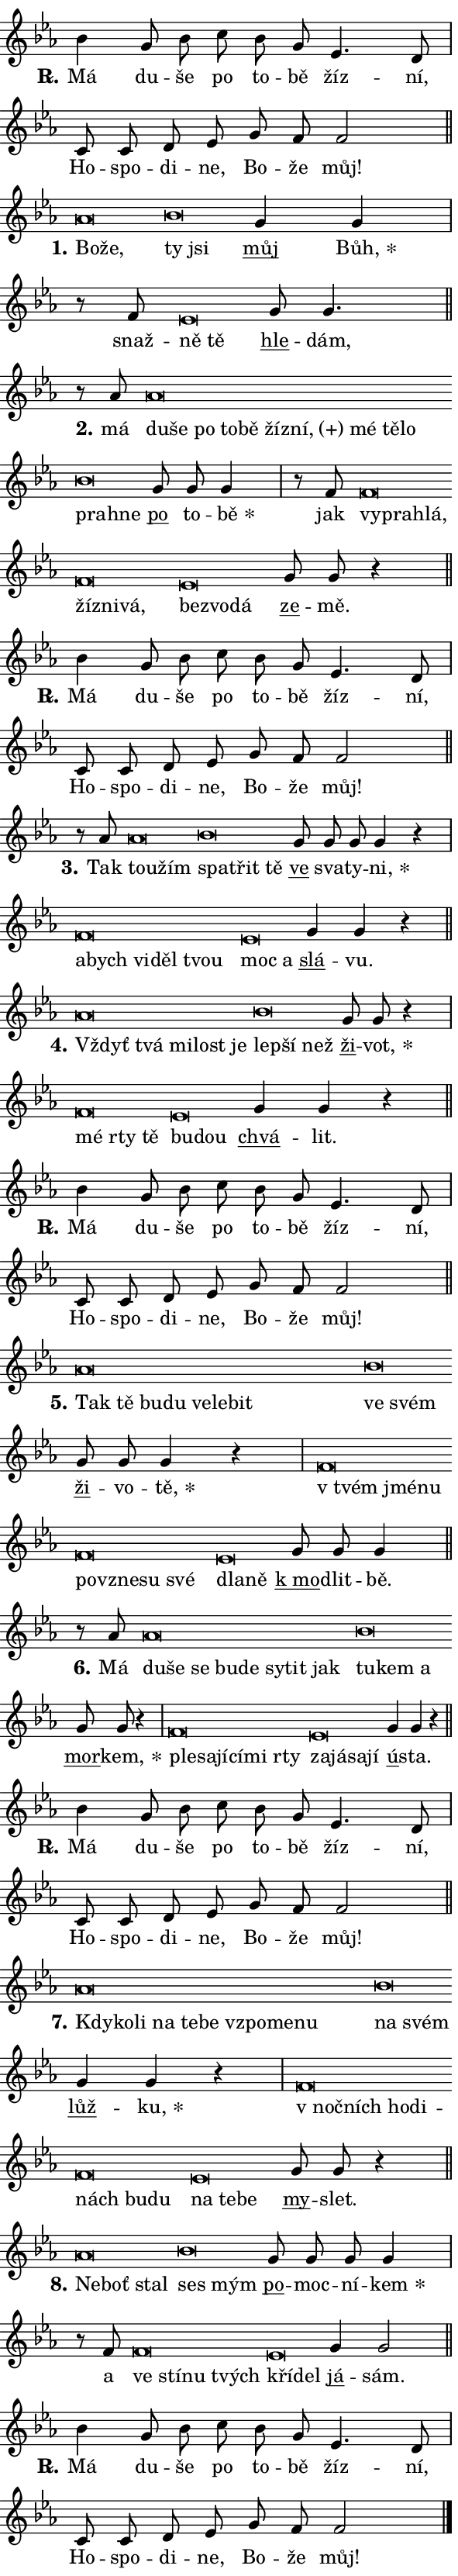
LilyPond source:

\version "2.24.0"
\header { tagline = "" }
\paper {
  indent = 0\cm
  top-margin = 0\cm
  right-margin = 0.13\cm % to fit lyric hyphens
  bottom-margin = 0\cm
  left-margin = 0\cm
  paper-width = 10\cm
  page-breaking = #ly:one-page-breaking
  system-system-spacing.basic-distance = #11
  score-system-spacing.basic-distance = #11
  ragged-last = ##f
}


%% Author: Thomas Morley
%% https://lists.gnu.org/archive/html/lilypond-user/2020-05/msg00002.html
#(define (line-position grob)
"Returns position of @var[grob} in current system:
   @code{'start}, if at first time-step
   @code{'end}, if at last time-step
   @code{'middle} otherwise
"
  (let* ((col (ly:item-get-column grob))
         (ln (ly:grob-object col 'left-neighbor))
         (rn (ly:grob-object col 'right-neighbor))
         (col-to-check-left (if (ly:grob? ln) ln col))
         (col-to-check-right (if (ly:grob? rn) rn col))
         (break-dir-left
           (and
             (ly:grob-property col-to-check-left 'non-musical #f)
             (ly:item-break-dir col-to-check-left)))
         (break-dir-right
           (and
             (ly:grob-property col-to-check-right 'non-musical #f)
             (ly:item-break-dir col-to-check-right))))
        (cond ((eqv? 1 break-dir-left) 'start)
              ((eqv? -1 break-dir-right) 'end)
              (else 'middle))))

#(define (tranparent-at-line-position vctor)
  (lambda (grob)
  "Relying on @code{line-position} select the relevant enry from @var{vctor}.
Used to determine transparency,"
    (case (line-position grob)
      ((end) (not (vector-ref vctor 0)))
      ((middle) (not (vector-ref vctor 1)))
      ((start) (not (vector-ref vctor 2))))))

noteHeadBreakVisibility =
#(define-music-function (break-visibility)(vector?)
"Makes @code{NoteHead}s transparent relying on @var{break-visibility}"
#{
  \override NoteHead.transparent =
    #(tranparent-at-line-position break-visibility)
#})

#(define delete-ledgers-for-transparent-note-heads
  (lambda (grob)
    "Reads whether a @code{NoteHead} is transparent.
If so this @code{NoteHead} is removed from @code{'note-heads} from
@var{grob}, which is supposed to be @code{LedgerLineSpanner}.
As a result ledgers are not printed for this @code{NoteHead}"
    (let* ((nhds-array (ly:grob-object grob 'note-heads))
           (nhds-list
             (if (ly:grob-array? nhds-array)
                 (ly:grob-array->list nhds-array)
                 '()))
           ;; Relies on the transparent-property being done before
           ;; Staff.LedgerLineSpanner.after-line-breaking is executed.
           ;; This is fragile ...
           (to-keep
             (remove
               (lambda (nhd)
                 (ly:grob-property nhd 'transparent #f))
               nhds-list)))
      ;; TODO find a better method to iterate over grob-arrays, similiar
      ;; to filter/remove etc for lists
      ;; For now rebuilt from scratch
      (set! (ly:grob-object grob 'note-heads)  '())
      (for-each
        (lambda (nhd)
          (ly:pointer-group-interface::add-grob grob 'note-heads nhd))
        to-keep))))

squashNotes = {
  \override NoteHead.X-extent = #'(-0.2 . 0.2)
  \override NoteHead.Y-extent = #'(-0.75 . 0)
  \override NoteHead.stencil =
    #(lambda (grob)
       (let ((pos (ly:grob-property grob 'staff-position)))
         (begin
           (if (< pos -7) (display "ERROR: Lower brevis then expected\n") (display ""))
           (if (<= pos -6) ly:text-interface::print ly:note-head::print))))
}
unSquashNotes = {
  \revert NoteHead.X-extent
  \revert NoteHead.Y-extent
  \revert NoteHead.stencil
}

hideNotes = \noteHeadBreakVisibility #begin-of-line-visible
unHideNotes = \noteHeadBreakVisibility #all-visible

% work-around for resetting accidentals
% https://lilypond.org/doc/v2.23/Documentation/notation/displaying-rhythms#unmetered-music
cadenzaMeasure = {
  \cadenzaOff
  \partial 1024 s1024
  \cadenzaOn
}

#(define-markup-command (accent layout props text) (markup?)
  "Underline accented syllable"
  (interpret-markup layout props
    #{\markup \override #'(offset . 4.3) \underline { #text }#}))

responsum = \markup \concat {
  "R" \hspace #-1.05 \path #0.1 #'((moveto 0 0.07) (lineto 0.9 0.8)) \hspace #0.05 "."
}

spaceSize = #0.6828661417322834 % exact space size for TeX Gyre Schola

\layout {
  \context {
    \Staff
    \remove "Time_signature_engraver"
    \override LedgerLineSpanner.after-line-breaking = #delete-ledgers-for-transparent-note-heads
  }
  \context {
    \Lyrics {
      \override LyricSpace.minimum-distance = \spaceSize
      \override LyricText.font-name = #"TeX Gyre Schola"
      \override LyricText.font-size = 1
      \override StanzaNumber.font-name = #"TeX Gyre Schola Bold"
      \override StanzaNumber.font-size = 1
    }
  }
  \context {
    \Score 
    \override NoteHead.text =
      #(lambda (grob) 
        (let ((pos (ly:grob-property grob 'staff-position)))
          #{\markup {
            \combine
              \halign #-0.55 \raise #(if (= pos -6) 0 0.5) \override #'(thickness . 2) \draw-line #'(3.2 . 0)
              \musicglyph "noteheads.sM1"
          }#}))
  }
}

% magnetic-lyrics.ily
%
%   written by
%     Jean Abou Samra <jean@abou-samra.fr>
%     Werner Lemberg <wl@gnu.org>
%
%   adapted by
%     Jiri Hon <jiri.hon@gmail.com>
%
% Version 2022-Apr-15

% https://www.mail-archive.com/lilypond-user@gnu.org/msg149350.html

#(define (Left_hyphen_pointer_engraver context)
   "Collect syllable-hyphen-syllable occurrences in lyrics and store
them in properties.  This engraver only looks to the left.  For
example, if the lyrics input is @code{foo -- bar}, it does the
following.

@itemize @bullet
@item
Set the @code{text} property of the @code{LyricHyphen} grob between
@q{foo} and @q{bar} to @code{foo}.

@item
Set the @code{left-hyphen} property of the @code{LyricText} grob with
text @q{foo} to the @code{LyricHyphen} grob between @q{foo} and
@q{bar}.
@end itemize

Use this auxiliary engraver in combination with the
@code{lyric-@/text::@/apply-@/magnetic-@/offset!} hook."
   (let ((hyphen #f)
         (text #f))
     (make-engraver
      (acknowledgers
       ((lyric-syllable-interface engraver grob source-engraver)
        (set! text grob)))
      (end-acknowledgers
       ((lyric-hyphen-interface engraver grob source-engraver)
        ;(when (not (grob::has-interface grob 'lyric-space-interface))
          (set! hyphen grob)));)
      ((stop-translation-timestep engraver)
       (when (and text hyphen)
         (ly:grob-set-object! text 'left-hyphen hyphen))
       (set! text #f)
       (set! hyphen #f)))))

#(define (lyric-text::apply-magnetic-offset! grob)
   "If the space between two syllables is less than the value in
property @code{LyricText@/.details@/.squash-threshold}, move the right
syllable to the left so that it gets concatenated with the left
syllable.

Use this function as a hook for
@code{LyricText@/.after-@/line-@/breaking} if the
@code{Left_@/hyphen_@/pointer_@/engraver} is active."
   (let ((hyphen (ly:grob-object grob 'left-hyphen #f)))
     (when hyphen
       (let ((left-text (ly:spanner-bound hyphen LEFT)))
         (when (grob::has-interface left-text 'lyric-syllable-interface)
           (let* ((common (ly:grob-common-refpoint grob left-text X))
                  (this-x-ext (ly:grob-extent grob common X))
                  (left-x-ext
                   (begin
                     ;; Trigger magnetism for left-text.
                     (ly:grob-property left-text 'after-line-breaking)
                     (ly:grob-extent left-text common X)))
                  ;; `delta` is the gap width between two syllables.
                  (delta (- (interval-start this-x-ext)
                            (interval-end left-x-ext)))
                  (details (ly:grob-property grob 'details))
                  (threshold (assoc-get 'squash-threshold details 0.2)))
             (when (< delta threshold)
               (let* (;; We have to manipulate the input text so that
                      ;; ligatures crossing syllable boundaries are not
                      ;; disabled.  For languages based on the Latin
                      ;; script this is essentially a beautification.
                      ;; However, for non-Western scripts it can be a
                      ;; necessity.
                      (lt (ly:grob-property left-text 'text))
                      (rt (ly:grob-property grob 'text))
                      (is-space (grob::has-interface hyphen 'lyric-space-interface))
                      (space (if is-space " " ""))
                      (extra-delta (if is-space spaceSize 0))
                      ;; Append new syllable.
                      (ltrt-space (if (and (string? lt) (string? rt))
                                (string-append lt space rt)
                                (make-concat-markup (list lt space rt))))
                      ;; Right-align `ltrt` to the right side.
                      (ltrt-space-markup (grob-interpret-markup
                               grob
                               (make-translate-markup
                                (cons (interval-length this-x-ext) 0)
                                (make-right-align-markup ltrt-space)))))
                 (begin
                   ;; Don't print `left-text`.
                   (ly:grob-set-property! left-text 'stencil #f)
                   ;; Set text and stencil (which holds all collected
                   ;; syllables so far) and shift it to the left.
                   (ly:grob-set-property! grob 'text ltrt-space)
                   (ly:grob-set-property! grob 'stencil ltrt-space-markup)
                   (ly:grob-translate-axis! grob (- (- delta extra-delta)) X))))))))))


#(define (lyric-hyphen::displace-bounds-first grob)
   ;; Make very sure this callback isn't triggered too early.
   (let ((left (ly:spanner-bound grob LEFT))
         (right (ly:spanner-bound grob RIGHT)))
     (ly:grob-property left 'after-line-breaking)
     (ly:grob-property right 'after-line-breaking)
     (ly:lyric-hyphen::print grob)))

squashThreshold = #0.4

\layout {
  \context {
    \Lyrics
    \consists #Left_hyphen_pointer_engraver
    \override LyricText.after-line-breaking =
      #lyric-text::apply-magnetic-offset!
    \override LyricHyphen.stencil = #lyric-hyphen::displace-bounds-first
    \override LyricText.details.squash-threshold = \squashThreshold
    \override LyricHyphen.minimum-distance = 0
    \override LyricHyphen.minimum-length = \squashThreshold
  }
}

squashText = \override LyricText.details.squash-threshold = 9999
unSquashText = \override LyricText.details.squash-threshold = \squashThreshold

leftText = \override LyricText.self-alignment-X = #LEFT
unLeftText = \revert LyricText.self-alignment-X

starOffset = #(lambda (grob) 
                (let ((x_offset (ly:self-alignment-interface::aligned-on-x-parent grob)))
                  (if (= x_offset 0) 0 (+ x_offset 1.2))))

star = #(define-music-function (syllable)(string?)
"Append star separator at the end of a syllable"
#{
  \once \override LyricText.X-offset = #starOffset
  \lyricmode { \markup {
    #syllable
    \override #'((font-name . "TeX Gyre Schola Bold")) \hspace #0.2 \lower #0.65 \larger "*"
  } }
#})

starAccent = #(define-music-function (syllable)(string?)
"Append star separator at the end of a syllable and make accent"
#{
  \once \override LyricText.X-offset = #starOffset
  \lyricmode { \markup {
    \accent #syllable
    \override #'((font-name . "TeX Gyre Schola Bold")) \hspace #0.2 \lower #0.65 \larger "*"
  } }
#})

breath = #(define-music-function (syllable)(string?)
"Append breathing indicator at the end of a syllable"
#{
  \lyricmode { \markup { #syllable "+" } }
#})

optionalBreath = #(define-music-function (syllable)(string?)
"Append optional breathing indicator at the end of a syllable"
#{
  \lyricmode { \markup { #syllable "(+)" } }
#})


\score {
    <<
        \new Voice = "melody" { \cadenzaOn \key es \major \relative { bes'4 g8 bes c bes g es4. d8 \cadenzaMeasure \bar "|" c8 c d es g f f2 \cadenzaMeasure \bar "||" \break } }
        \new Lyrics \lyricsto "melody" { \lyricmode { \set stanza = \responsum
Má du -- še po to -- bě žíz -- ní, Ho -- spo -- di -- ne, Bo -- že můj! } }
    >>
    \layout {}
}

\score {
    <<
        \new Voice = "melody" { \cadenzaOn \key es \major \relative { \squashNotes as'\breve*1/16 \hideNotes \breve*1/16 \bar "" \unHideNotes \unSquashNotes \squashNotes bes\breve*1/16 \hideNotes \breve*1/16 \bar "" \unHideNotes \unSquashNotes \bar "" g4 g \cadenzaMeasure \bar "|" r8 f \squashNotes es\breve*1/16 \hideNotes \breve*1/16 \bar "" \unHideNotes \unSquashNotes \bar "" g8 g4. \cadenzaMeasure \bar "||" \break } }
        \new Lyrics \lyricsto "melody" { \lyricmode { \set stanza = "1."
\leftText Bo -- \squashText že, \unSquashText ty \squashText jsi \unLeftText \unSquashText \markup \accent můj \star Bůh, snaž -- \leftText ně \squashText tě \unLeftText \unSquashText \markup \accent hle -- dám, } }
    >>
    \layout {}
}

\score {
    <<
        \new Voice = "melody" { \cadenzaOn \key es \major \relative { r8 as'8 \squashNotes as\breve*1/16 \hideNotes \breve*1/16 \bar "" \breve*1/16 \bar "" \breve*1/16 \bar "" \breve*1/16 \bar "" \breve*1/16 \bar "" \breve*1/16 \bar "" \breve*1/16 \bar "" \breve*1/16 \breve*1/16 \bar "" \unHideNotes \unSquashNotes \squashNotes bes\breve*1/16 \hideNotes \breve*1/16 \bar "" \unHideNotes \unSquashNotes \bar "" g8 g g4 \cadenzaMeasure \bar "|" r8 f8 \squashNotes f\breve*1/16 \hideNotes \breve*1/16 \bar "" \breve*1/16 \bar "" \breve*1/16 \bar "" \breve*1/16 \breve*1/16 \bar "" \unHideNotes \unSquashNotes \squashNotes es\breve*1/16 \hideNotes \breve*1/16 \breve*1/16 \bar "" \unHideNotes \unSquashNotes \bar "" g8 g r4 \cadenzaMeasure \bar "||" \break } }
        \new Lyrics \lyricsto "melody" { \lyricmode { \set stanza = "2."
má \leftText du -- \squashText še po to -- bě žíz -- \optionalBreath ní, mé tě -- lo \unSquashText pra -- \squashText hne \unLeftText \unSquashText \markup \accent po to -- \star bě jak \leftText vy -- \squashText pra -- hlá, žíz -- ni -- vá, \unSquashText bez -- \squashText vo -- dá \unLeftText \unSquashText \markup \accent ze -- mě. } }
    >>
    \layout {}
}

\score {
    <<
        \new Voice = "melody" { \cadenzaOn \key es \major \relative { bes'4 g8 bes c bes g es4. d8 \cadenzaMeasure \bar "|" c8 c d es g f f2 \cadenzaMeasure \bar "||" \break } }
        \new Lyrics \lyricsto "melody" { \lyricmode { \set stanza = \responsum
Má du -- še po to -- bě žíz -- ní, Ho -- spo -- di -- ne, Bo -- že můj! } }
    >>
    \layout {}
}

\score {
    <<
        \new Voice = "melody" { \cadenzaOn \key es \major \relative { r8 as'8 \squashNotes as\breve*1/16 \hideNotes \breve*1/16 \bar "" \unHideNotes \unSquashNotes \squashNotes bes\breve*1/16 \hideNotes \breve*1/16 \breve*1/16 \bar "" \unHideNotes \unSquashNotes \bar "" g8 g g g4 r \cadenzaMeasure \bar "|" \squashNotes f\breve*1/16 \hideNotes \breve*1/16 \bar "" \breve*1/16 \bar "" \breve*1/16 \breve*1/16 \bar "" \unHideNotes \unSquashNotes \squashNotes es\breve*1/16 \hideNotes \breve*1/16 \bar "" \unHideNotes \unSquashNotes \bar "" g4 g r \cadenzaMeasure \bar "||" \break } }
        \new Lyrics \lyricsto "melody" { \lyricmode { \set stanza = "3."
Tak \leftText tou -- \squashText žím \unSquashText spa -- \squashText třit tě \unLeftText \unSquashText \markup \accent ve sva -- ty -- \star ni, \leftText a -- \squashText bych vi -- děl tvou \unSquashText moc \squashText a \unLeftText \unSquashText \markup \accent slá -- vu. } }
    >>
    \layout {}
}

\score {
    <<
        \new Voice = "melody" { \cadenzaOn \key es \major \relative { \squashNotes as'\breve*1/16 \hideNotes \breve*1/16 \bar "" \breve*1/16 \bar "" \breve*1/16 \breve*1/16 \bar "" \unHideNotes \unSquashNotes \squashNotes bes\breve*1/16 \hideNotes \breve*1/16 \breve*1/16 \bar "" \unHideNotes \unSquashNotes \bar "" g8 g r4 \cadenzaMeasure \bar "|" \squashNotes f\breve*1/16 \hideNotes \breve*1/16 \breve*1/16 \bar "" \unHideNotes \unSquashNotes \squashNotes es\breve*1/16 \hideNotes \breve*1/16 \bar "" \unHideNotes \unSquashNotes \bar "" g4 g r \cadenzaMeasure \bar "||" \break } }
        \new Lyrics \lyricsto "melody" { \lyricmode { \set stanza = "4."
\leftText Vždyť \squashText tvá mi -- lost je \unSquashText lep -- \squashText ší než \unLeftText \unSquashText \markup \accent ži -- \star vot, \leftText mé \squashText rty tě \unSquashText bu -- \squashText dou \unLeftText \unSquashText \markup \accent chvá -- lit. } }
    >>
    \layout {}
}

\score {
    <<
        \new Voice = "melody" { \cadenzaOn \key es \major \relative { bes'4 g8 bes c bes g es4. d8 \cadenzaMeasure \bar "|" c8 c d es g f f2 \cadenzaMeasure \bar "||" \break } }
        \new Lyrics \lyricsto "melody" { \lyricmode { \set stanza = \responsum
Má du -- še po to -- bě žíz -- ní, Ho -- spo -- di -- ne, Bo -- že můj! } }
    >>
    \layout {}
}

\score {
    <<
        \new Voice = "melody" { \cadenzaOn \key es \major \relative { \squashNotes as'\breve*1/16 \hideNotes \breve*1/16 \bar "" \breve*1/16 \bar "" \breve*1/16 \bar "" \breve*1/16 \bar "" \breve*1/16 \breve*1/16 \bar "" \unHideNotes \unSquashNotes \squashNotes bes\breve*1/16 \hideNotes \breve*1/16 \bar "" \unHideNotes \unSquashNotes \bar "" g8 g g4 r \cadenzaMeasure \bar "|" \squashNotes f\breve*1/16 \hideNotes \breve*1/16 \bar "" \breve*1/16 \bar "" \breve*1/16 \bar "" \breve*1/16 \bar "" \breve*1/16 \breve*1/16 \bar "" \unHideNotes \unSquashNotes \squashNotes es\breve*1/16 \hideNotes \breve*1/16 \bar "" \unHideNotes \unSquashNotes \bar "" g8 g g4 \cadenzaMeasure \bar "||" \break } }
        \new Lyrics \lyricsto "melody" { \lyricmode { \set stanza = "5."
\leftText Tak \squashText tě bu -- du ve -- le -- bit \unSquashText ve \squashText svém \unLeftText \unSquashText \markup \accent ži -- vo -- \star tě, \leftText "v tvém" \squashText jmé -- nu po -- vzne -- su své \unSquashText dla -- \squashText ně \unLeftText \unSquashText \markup \accent "k mo" -- dlit -- bě. } }
    >>
    \layout {}
}

\score {
    <<
        \new Voice = "melody" { \cadenzaOn \key es \major \relative { r8 as'8 \squashNotes as\breve*1/16 \hideNotes \breve*1/16 \bar "" \breve*1/16 \bar "" \breve*1/16 \bar "" \breve*1/16 \bar "" \breve*1/16 \bar "" \breve*1/16 \breve*1/16 \bar "" \unHideNotes \unSquashNotes \squashNotes bes\breve*1/16 \hideNotes \breve*1/16 \breve*1/16 \bar "" \unHideNotes \unSquashNotes \bar "" g8 g r4 \cadenzaMeasure \bar "|" \squashNotes f\breve*1/16 \hideNotes \breve*1/16 \bar "" \breve*1/16 \bar "" \breve*1/16 \bar "" \breve*1/16 \breve*1/16 \bar "" \unHideNotes \unSquashNotes \squashNotes es\breve*1/16 \hideNotes \breve*1/16 \bar "" \breve*1/16 \breve*1/16 \bar "" \unHideNotes \unSquashNotes \bar "" g4 g r \cadenzaMeasure \bar "||" \break } }
        \new Lyrics \lyricsto "melody" { \lyricmode { \set stanza = "6."
Má \leftText du -- \squashText še se bu -- de sy -- tit jak \unSquashText tu -- \squashText kem a \unLeftText \unSquashText \markup \accent mor -- \star kem, \leftText ple -- \squashText sa -- jí -- cí -- mi rty \unSquashText za -- \squashText já -- sa -- jí \unLeftText \unSquashText \markup \accent ú -- sta. } }
    >>
    \layout {}
}

\score {
    <<
        \new Voice = "melody" { \cadenzaOn \key es \major \relative { bes'4 g8 bes c bes g es4. d8 \cadenzaMeasure \bar "|" c8 c d es g f f2 \cadenzaMeasure \bar "||" \break } }
        \new Lyrics \lyricsto "melody" { \lyricmode { \set stanza = \responsum
Má du -- še po to -- bě žíz -- ní, Ho -- spo -- di -- ne, Bo -- že můj! } }
    >>
    \layout {}
}

\score {
    <<
        \new Voice = "melody" { \cadenzaOn \key es \major \relative { \squashNotes as'\breve*1/16 \hideNotes \breve*1/16 \bar "" \breve*1/16 \bar "" \breve*1/16 \bar "" \breve*1/16 \bar "" \breve*1/16 \bar "" \breve*1/16 \bar "" \breve*1/16 \breve*1/16 \bar "" \unHideNotes \unSquashNotes \squashNotes bes\breve*1/16 \hideNotes \breve*1/16 \bar "" \unHideNotes \unSquashNotes \bar "" g4 g r \cadenzaMeasure \bar "|" \squashNotes f\breve*1/16 \hideNotes \breve*1/16 \bar "" \breve*1/16 \bar "" \breve*1/16 \bar "" \breve*1/16 \bar "" \breve*1/16 \breve*1/16 \bar "" \unHideNotes \unSquashNotes \squashNotes es\breve*1/16 \hideNotes \breve*1/16 \breve*1/16 \bar "" \unHideNotes \unSquashNotes \bar "" g8 g r4 \cadenzaMeasure \bar "||" \break } }
        \new Lyrics \lyricsto "melody" { \lyricmode { \set stanza = "7."
\leftText Kdy -- \squashText ko -- li na te -- be vzpo -- me -- nu \unSquashText na \squashText svém \unLeftText \unSquashText \markup \accent lůž -- \star ku, \leftText "v noč" -- \squashText ních ho -- di -- nách bu -- du \unSquashText na \squashText te -- be \unLeftText \unSquashText \markup \accent my -- slet. } }
    >>
    \layout {}
}

\score {
    <<
        \new Voice = "melody" { \cadenzaOn \key es \major \relative { \squashNotes as'\breve*1/16 \hideNotes \breve*1/16 \breve*1/16 \bar "" \unHideNotes \unSquashNotes \squashNotes bes\breve*1/16 \hideNotes \breve*1/16 \bar "" \unHideNotes \unSquashNotes \bar "" g8 g g g4 \cadenzaMeasure \bar "|" r8 f8 \squashNotes f\breve*1/16 \hideNotes \breve*1/16 \bar "" \breve*1/16 \breve*1/16 \bar "" \unHideNotes \unSquashNotes \squashNotes es\breve*1/16 \hideNotes \breve*1/16 \bar "" \unHideNotes \unSquashNotes \bar "" g4 g2 \cadenzaMeasure \bar "||" \break } }
        \new Lyrics \lyricsto "melody" { \lyricmode { \set stanza = "8."
\leftText Ne -- \squashText boť stal \unSquashText ses \squashText mým \unLeftText \unSquashText \markup \accent po -- moc -- ní -- \star kem a \leftText ve \squashText stí -- nu tvých \unSquashText kří -- \squashText del \unLeftText \unSquashText \markup \accent já -- sám. } }
    >>
    \layout {}
}

\score {
    <<
        \new Voice = "melody" { \cadenzaOn \key es \major \relative { bes'4 g8 bes c bes g es4. d8 \cadenzaMeasure \bar "|" c8 c d es g f f2 \cadenzaMeasure \bar "||" \break } \bar "|." }
        \new Lyrics \lyricsto "melody" { \lyricmode { \set stanza = \responsum
Má du -- še po to -- bě žíz -- ní, Ho -- spo -- di -- ne, Bo -- že můj! } }
    >>
    \layout {}
}
